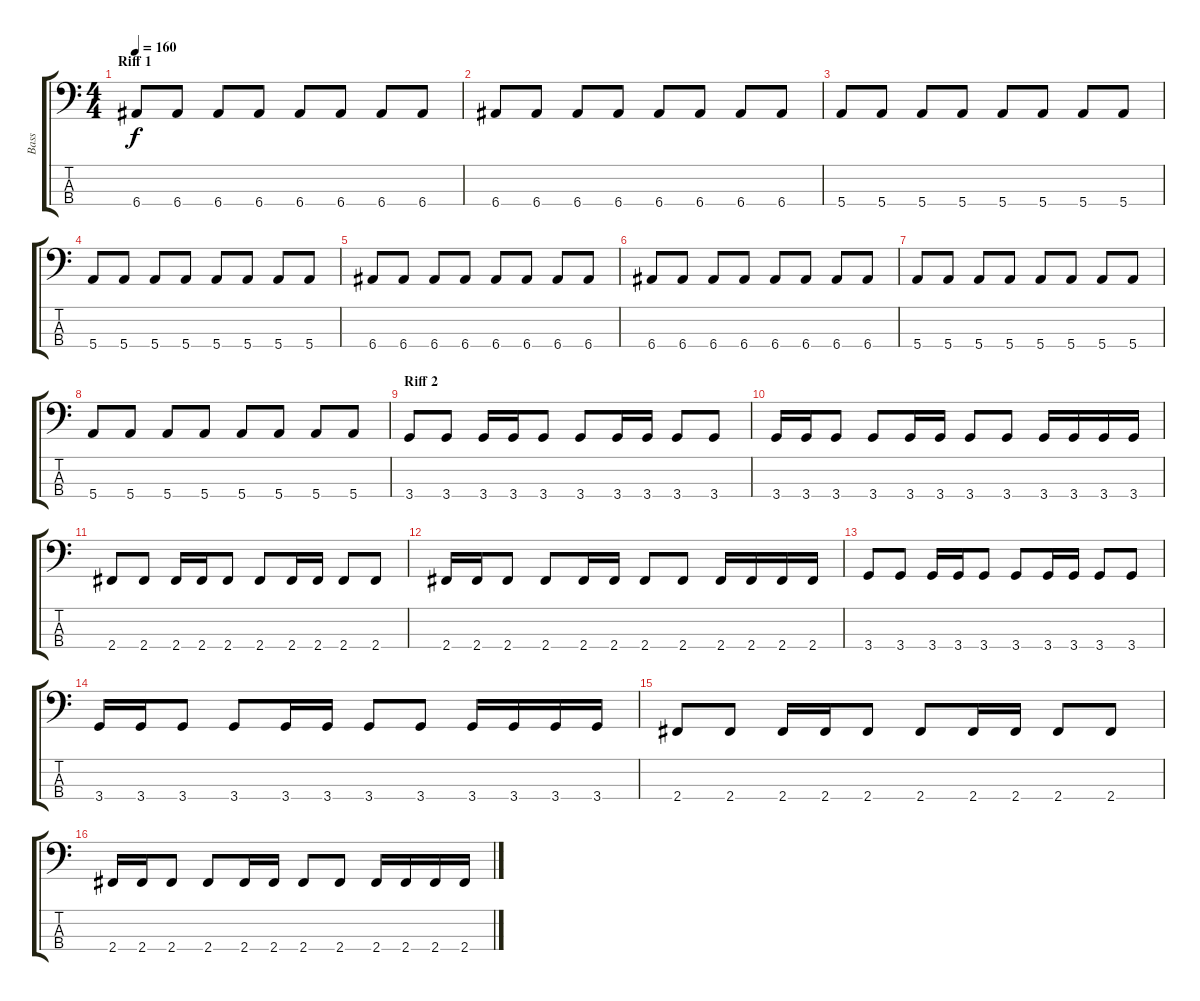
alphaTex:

\track ("Bass" "Bass") {instrument electricbassfinger}
\staff {score tabs}
\tuning (G2 D2 A1 E1) {hide}
\ts (4 4)
\section ("" "Riff 1")
\tempo 160
\clef f4
\ks c
6.4.8{dy f instrument electricbassfinger} 6.4.8 6.4.8 6.4.8 6.4.8 6.4.8 6.4.8 6.4.8 |
6.4.8 6.4.8 6.4.8 6.4.8 6.4.8 6.4.8 6.4.8 6.4.8 |
5.4.8 5.4.8 5.4.8 5.4.8 5.4.8 5.4.8 5.4.8 5.4.8 |
5.4.8 5.4.8 5.4.8 5.4.8 5.4.8 5.4.8 5.4.8 5.4.8 |
6.4.8 6.4.8 6.4.8 6.4.8 6.4.8 6.4.8 6.4.8 6.4.8 |
6.4.8 6.4.8 6.4.8 6.4.8 6.4.8 6.4.8 6.4.8 6.4.8 |
5.4.8 5.4.8 5.4.8 5.4.8 5.4.8 5.4.8 5.4.8 5.4.8 |
5.4.8 5.4.8 5.4.8 5.4.8 5.4.8 5.4.8 5.4.8 5.4.8 |
\section ("" "Riff 2")
3.4.8 3.4.8 3.4.16 3.4.16 3.4.8 3.4.8 3.4.16 3.4.16 3.4.8 3.4.8 |
3.4.16 3.4.16 3.4.8 3.4.8 3.4.16 3.4.16 3.4.8 3.4.8 3.4.16 3.4.16 3.4.16 3.4.16 |
2.4.8 2.4.8 2.4.16 2.4.16 2.4.8 2.4.8 2.4.16 2.4.16 2.4.8 2.4.8 |
2.4.16 2.4.16 2.4.8 2.4.8 2.4.16 2.4.16 2.4.8 2.4.8 2.4.16 2.4.16 2.4.16 2.4.16 |
3.4.8 3.4.8 3.4.16 3.4.16 3.4.8 3.4.8 3.4.16 3.4.16 3.4.8 3.4.8 |
3.4.16 3.4.16 3.4.8 3.4.8 3.4.16 3.4.16 3.4.8 3.4.8 3.4.16 3.4.16 3.4.16 3.4.16 |
2.4.8 2.4.8 2.4.16 2.4.16 2.4.8 2.4.8 2.4.16 2.4.16 2.4.8 2.4.8 |
2.4.16 2.4.16 2.4.8 2.4.8 2.4.16 2.4.16 2.4.8 2.4.8 2.4.16 2.4.16 2.4.16 2.4.16
